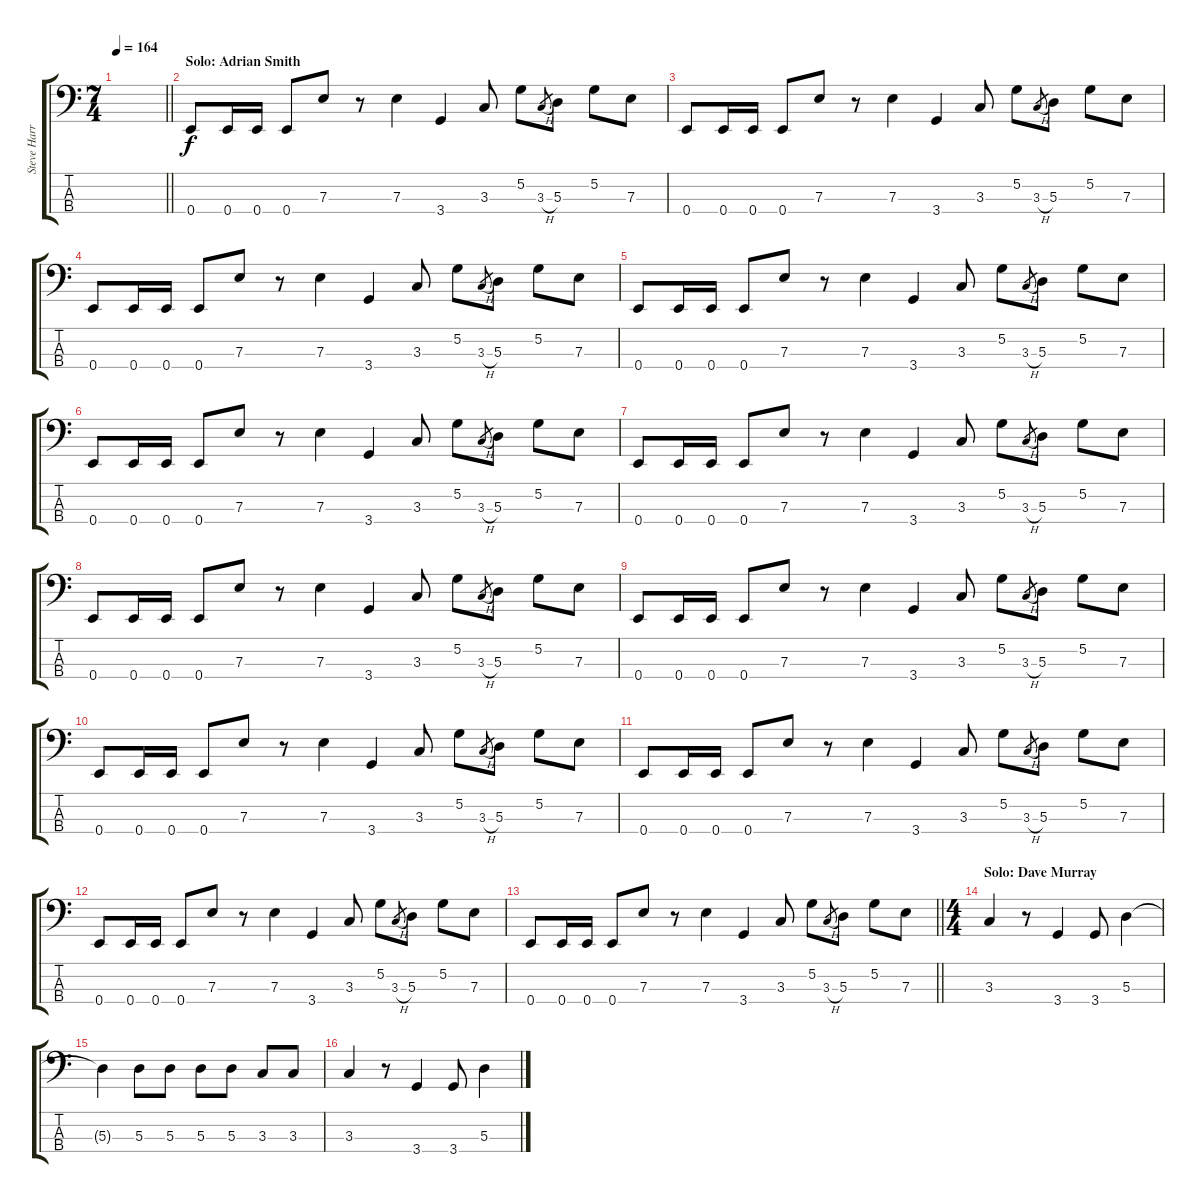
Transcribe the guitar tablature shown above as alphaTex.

\track ("Steve Harris" "Steve Harr") {instrument electricbassfinger}
\staff {score tabs}
\tuning (G2 D2 A1 E1) {hide}
\ts (7 4)
\tempo 164
\clef f4
\barLineRight lightlight
\ks c
|
\section ("" "Solo: Adrian Smith")
0.4.8 0.4.16 0.4.16 0.4.8 7.3.8 r.8 7.3.4 3.4.4 3.3.8 5.2.8 3.3{h}.8{gr} 5.3.8 5.2.8 7.3.8 |
0.4.8 0.4.16 0.4.16 0.4.8 7.3.8 r.8 7.3.4 3.4.4 3.3.8 5.2.8 3.3{h}.8{gr} 5.3.8 5.2.8 7.3.8 |
0.4.8 0.4.16 0.4.16 0.4.8 7.3.8 r.8 7.3.4 3.4.4 3.3.8 5.2.8 3.3{h}.8{gr} 5.3.8 5.2.8 7.3.8 |
0.4.8 0.4.16 0.4.16 0.4.8 7.3.8 r.8 7.3.4 3.4.4 3.3.8 5.2.8 3.3{h}.8{gr} 5.3.8 5.2.8 7.3.8 |
0.4.8 0.4.16 0.4.16 0.4.8 7.3.8 r.8 7.3.4 3.4.4 3.3.8 5.2.8 3.3{h}.8{gr} 5.3.8 5.2.8 7.3.8 |
0.4.8 0.4.16 0.4.16 0.4.8 7.3.8 r.8 7.3.4 3.4.4 3.3.8 5.2.8 3.3{h}.8{gr} 5.3.8 5.2.8 7.3.8 |
0.4.8 0.4.16 0.4.16 0.4.8 7.3.8 r.8 7.3.4 3.4.4 3.3.8 5.2.8 3.3{h}.8{gr} 5.3.8 5.2.8 7.3.8 |
0.4.8 0.4.16 0.4.16 0.4.8 7.3.8 r.8 7.3.4 3.4.4 3.3.8 5.2.8 3.3{h}.8{gr} 5.3.8 5.2.8 7.3.8 |
0.4.8 0.4.16 0.4.16 0.4.8 7.3.8 r.8 7.3.4 3.4.4 3.3.8 5.2.8 3.3{h}.8{gr} 5.3.8 5.2.8 7.3.8 |
0.4.8 0.4.16 0.4.16 0.4.8 7.3.8 r.8 7.3.4 3.4.4 3.3.8 5.2.8 3.3{h}.8{gr} 5.3.8 5.2.8 7.3.8 |
0.4.8 0.4.16 0.4.16 0.4.8 7.3.8 r.8 7.3.4 3.4.4 3.3.8 5.2.8 3.3{h}.8{gr} 5.3.8 5.2.8 7.3.8 |
\barLineRight lightlight
0.4.8 0.4.16 0.4.16 0.4.8 7.3.8 r.8 7.3.4 3.4.4 3.3.8 5.2.8 3.3{h}.8{gr} 5.3.8 5.2.8 7.3.8 |
\ts (4 4)
\section ("" "Solo: Dave Murray")
3.3.4 r.8 3.4.4 3.4.8 5.3.4 |
5.3{t}.4 5.3.8 5.3.8 5.3.8 5.3.8 3.3.8 3.3.8 |
3.3.4 r.8 3.4.4 3.4.8 5.3.4
